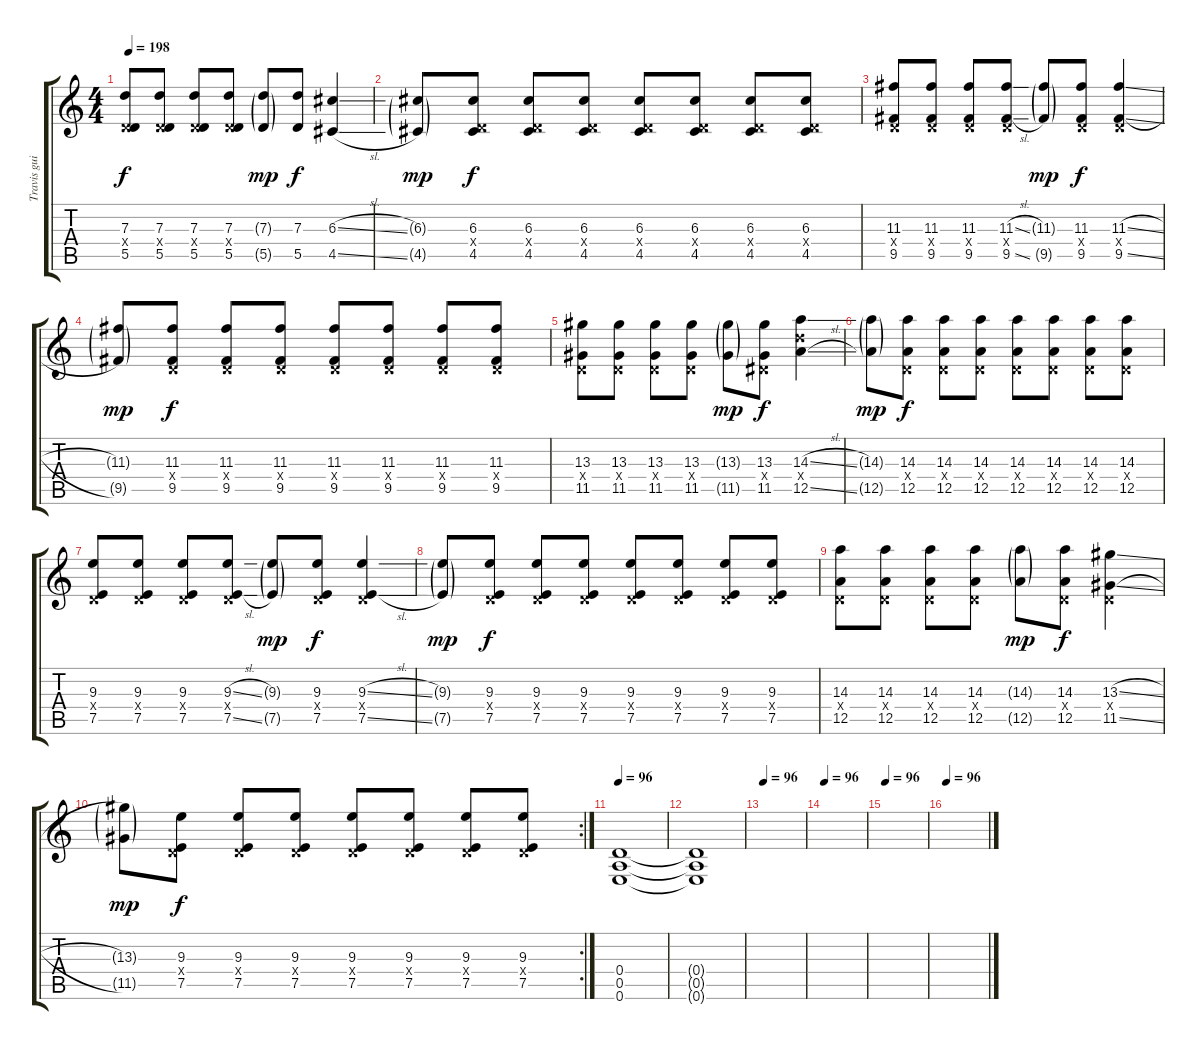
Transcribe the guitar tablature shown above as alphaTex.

\track ("Travis guitar" "Travis gui") {instrument distortionguitar}
\staff {score tabs}
\tuning (E4 B3 G3 D3 A2 E2) {hide}
\ts (4 4)
\tempo 198
\clef g2
\ks c
(7.3 0.4{x} 5.5).8{dy f} (7.3 0.4{x} 5.5).8 (7.3 0.4{x} 5.5).8 (7.3 0.4{x} 5.5).8 (7.3{g} 5.5{g}).8{dy mp} (7.3 5.5).8{dy f} (6.3{sl} 4.5{sl}).4 |
(6.3{g} 4.5{g}).8{dy mp} (6.3 0.4{x} 4.5).8{dy f} (6.3 0.4{x} 4.5).8 (6.3 0.4{x} 4.5).8 (6.3 0.4{x} 4.5).8 (6.3 0.4{x} 4.5).8 (6.3 0.4{x} 4.5).8 (6.3 0.4{x} 4.5).8 |
(11.3 0.4{x} 9.5).8 (11.3 0.4{x} 9.5).8 (11.3 0.4{x} 9.5).8 (11.3{sl} 0.4{x} 9.5{sl}).8 (11.3{g} 9.5{g}).8{dy mp} (11.3 0.4{x} 9.5).8{dy f} (11.3{sl} 0.4{x} 9.5{sl}).4 |
(11.3{g} 9.5{g}).8{dy mp} (11.3 0.4{x} 9.5).8{dy f} (11.3 0.4{x} 9.5).8 (11.3 0.4{x} 9.5).8 (11.3 0.4{x} 9.5).8 (11.3 0.4{x} 9.5).8 (11.3 0.4{x} 9.5).8 (11.3 0.4{x} 9.5).8 |
(13.3 0.4{x} 11.5).8 (13.3 0.4{x} 11.5).8 (13.3 0.4{x} 11.5).8 (13.3 0.4{x} 11.5).8 (13.3{g} 11.5{g}).8{dy mp} (13.3 1.4{x} 11.5).8{dy f} (14.3{sl} 12.4{x} 12.5{sl}).4 |
(14.3{g} 12.5{g}).8{dy mp} (14.3 0.4{x} 12.5).8{dy f} (14.3 0.4{x} 12.5).8 (14.3 0.4{x} 12.5).8 (14.3 0.4{x} 12.5).8 (14.3 0.4{x} 12.5).8 (14.3 0.4{x} 12.5).8 (14.3 0.4{x} 12.5).8 |
(9.3 0.4{x} 7.5).8 (9.3 0.4{x} 7.5).8 (9.3 0.4{x} 7.5).8 (9.3{sl} 0.4{x} 7.5{sl}).8 (9.3{g} 7.5{g}).8{dy mp} (9.3 0.4{x} 7.5).8{dy f} (9.3{sl} 0.4{x} 7.5{sl}).4 |
(9.3{g} 7.5{g}).8{dy mp} (9.3 0.4{x} 7.5).8{dy f} (9.3 0.4{x} 7.5).8 (9.3 0.4{x} 7.5).8 (9.3 0.4{x} 7.5).8 (9.3 0.4{x} 7.5).8 (9.3 0.4{x} 7.5).8 (9.3 0.4{x} 7.5).8 |
(14.3 0.4{x} 12.5).8 (14.3 0.4{x} 12.5).8 (14.3 0.4{x} 12.5).8 (14.3 0.4{x} 12.5).8 (14.3{g} 12.5{g}).8{dy mp} (14.3 0.4{x} 12.5).8{dy f} (13.3{sl} 0.4{x} 11.5{sl}).4 |
\rc 2
(13.3{g} 11.5{g}).8{dy mp} (9.3 0.4{x} 7.5).8{dy f} (9.3 0.4{x} 7.5).8 (9.3 0.4{x} 7.5).8 (9.3 0.4{x} 7.5).8 (9.3 0.4{x} 7.5).8 (9.3 0.4{x} 7.5).8 (9.3 0.4{x} 7.5).8 |
\tempo 96
(0.4 0.5 0.6).1 |
(0.4{t} 0.5{t} 0.6{t}).1 |
\tempo 96
|
\tempo 96
|
\tempo 96
|
\tempo 96
